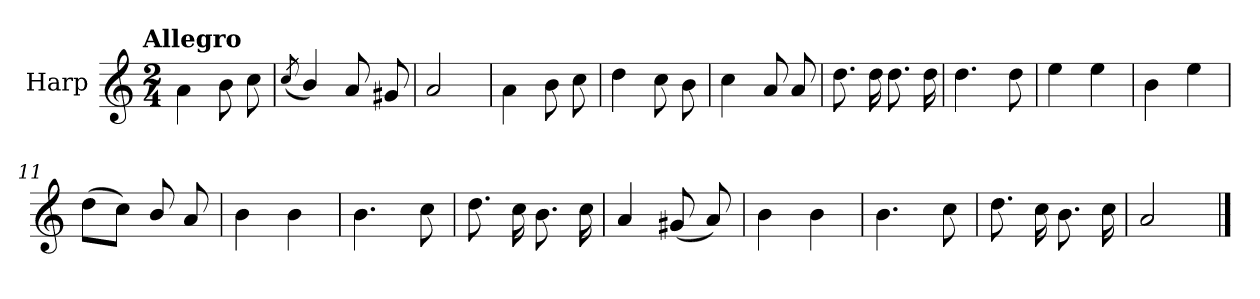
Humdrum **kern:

**kern
*part1
*staff1
*I"Harp
*I'Hrp.
*clefG2
*k[]
!!LO:TX:omd:t=Allegro
*M2/4
*MM144
=1
4a\
8b\
8cc\
=2
(<8qcc/
4b/)
8a/
8g#X/
=3
2a/
=4
4a\
8b\
8cc\
=5
4dd\
8cc\
8b\
!!LO:LB:g=z
=6
4cc\
8a/
8a/
=7
8.dd\
16dd\
8.dd\
16dd\
=8
4.dd\
8dd\
=9
4ee\
4ee\
=10
4b\
4ee\
=11
(>8dd\L
8cc\J)
8b/
8a/
=12
4b\
4b\
=13
4.b\
8cc\
!!LO:LB:g=z
=14
8.dd\
16cc\
8.b\
16cc\
=15
4a/
(<8g#X/
8a/)
=16
4b\
4b\
=17
4.b\
8cc\
=18
8.dd\
16cc\
8.b\
16cc\
=19
2a/
==
*-
